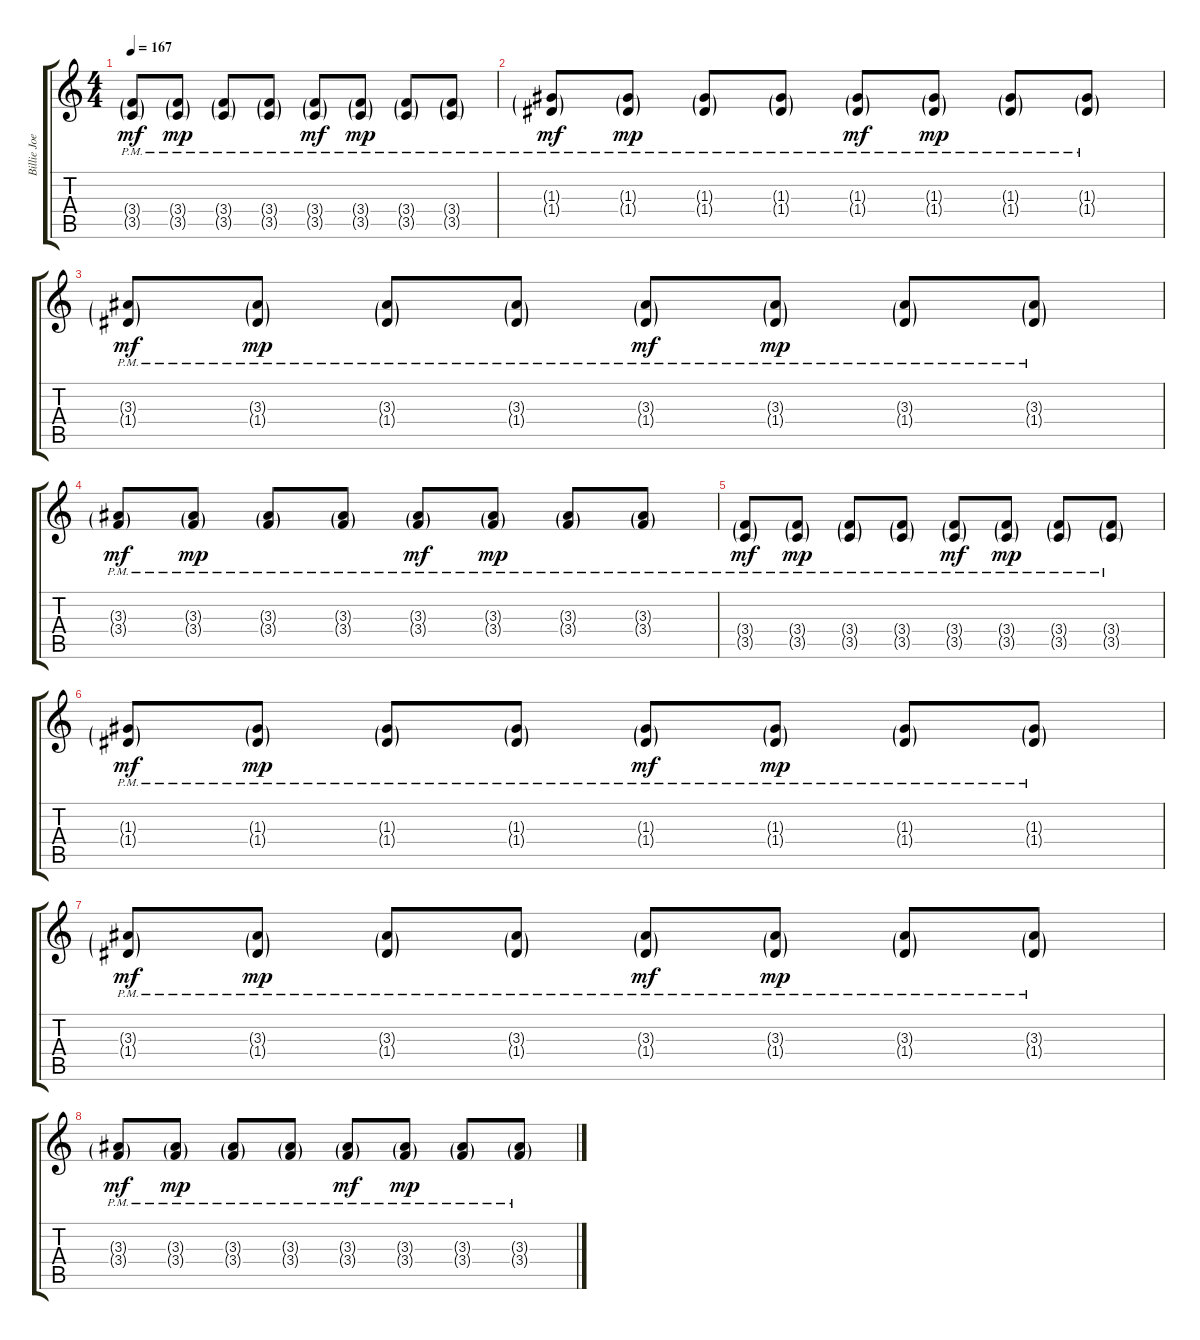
\track ("Billie Joe Armstrong" "Billie Joe") {instrument overdrivenguitar}
\staff {score tabs}
\tuning (E4 B3 G3 D3 A2 E2) {hide}
\ts (4 4)
\tempo 167
\clef g2
\ks c
(3.4{g pm} 3.5{g pm}).8{dy mf volume 9} (3.4{g pm} 3.5{g pm}).8{dy mp} (3.4{g pm} 3.5{g pm}).8 (3.4{g pm} 3.5{g pm}).8 (3.4{g pm} 3.5{g pm}).8{dy mf} (3.4{g pm} 3.5{g pm}).8{dy mp} (3.4{g pm} 3.5{g pm}).8 (3.4{g pm} 3.5{g pm}).8 |
(1.3{g pm} 1.4{g pm}).8{dy mf} (1.3{g pm} 1.4{g pm}).8{dy mp} (1.3{g pm} 1.4{g pm}).8 (1.3{g pm} 1.4{g pm}).8 (1.3{g pm} 1.4{g pm}).8{dy mf} (1.3{g pm} 1.4{g pm}).8{dy mp} (1.3{g pm} 1.4{g pm}).8 (1.3{g pm} 1.4{g pm}).8 |
(3.3{g pm} 1.4{g pm}).8{dy mf} (3.3{g pm} 1.4{g pm}).8{dy mp} (3.3{g pm} 1.4{g pm}).8 (3.3{g pm} 1.4{g pm}).8 (3.3{g pm} 1.4{g pm}).8{dy mf} (3.3{g pm} 1.4{g pm}).8{dy mp} (3.3{g pm} 1.4{g pm}).8 (3.3{g pm} 1.4{g pm}).8 |
(3.3{g pm} 3.4{g pm}).8{dy mf} (3.3{g pm} 3.4{g pm}).8{dy mp} (3.3{g pm} 3.4{g pm}).8 (3.3{g pm} 3.4{g pm}).8 (3.3{g pm} 3.4{g pm}).8{dy mf} (3.3{g pm} 3.4{g pm}).8{dy mp} (3.3{g pm} 3.4{g pm}).8 (3.3{g pm} 3.4{g pm}).8 |
(3.4{g pm} 3.5{g pm}).8{dy mf} (3.4{g pm} 3.5{g pm}).8{dy mp} (3.4{g pm} 3.5{g pm}).8 (3.4{g pm} 3.5{g pm}).8 (3.4{g pm} 3.5{g pm}).8{dy mf} (3.4{g pm} 3.5{g pm}).8{dy mp} (3.4{g pm} 3.5{g pm}).8 (3.4{g pm} 3.5{g pm}).8 |
(1.3{g pm} 1.4{g pm}).8{dy mf} (1.3{g pm} 1.4{g pm}).8{dy mp} (1.3{g pm} 1.4{g pm}).8 (1.3{g pm} 1.4{g pm}).8 (1.3{g pm} 1.4{g pm}).8{dy mf} (1.3{g pm} 1.4{g pm}).8{dy mp} (1.3{g pm} 1.4{g pm}).8 (1.3{g pm} 1.4{g pm}).8 |
(3.3{g pm} 1.4{g pm}).8{dy mf} (3.3{g pm} 1.4{g pm}).8{dy mp} (3.3{g pm} 1.4{g pm}).8 (3.3{g pm} 1.4{g pm}).8 (3.3{g pm} 1.4{g pm}).8{dy mf} (3.3{g pm} 1.4{g pm}).8{dy mp} (3.3{g pm} 1.4{g pm}).8 (3.3{g pm} 1.4{g pm}).8 |
(3.3{g pm} 3.4{g pm}).8{dy mf} (3.3{g pm} 3.4{g pm}).8{dy mp} (3.3{g pm} 3.4{g pm}).8 (3.3{g pm} 3.4{g pm}).8 (3.3{g pm} 3.4{g pm}).8{dy mf} (3.3{g pm} 3.4{g pm}).8{dy mp} (3.3{g pm} 3.4{g pm}).8 (3.3{g pm} 3.4{g pm}).8
